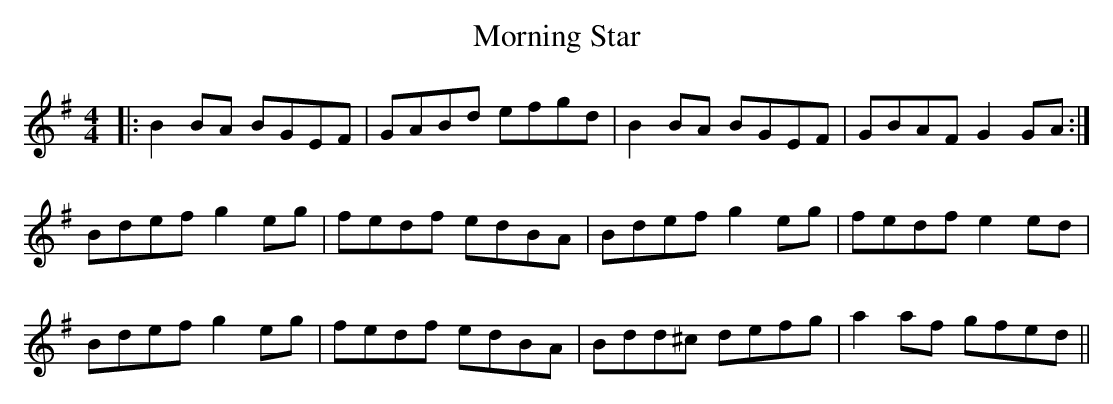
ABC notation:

X:1
T:Morning Star
M:4/4
L:1/8
K:Em
|: B2BA BGEF | GABd efgd | B2BA BGEF | GBAF G2GA :|
Bdef g2eg | fedf edBA | Bdef g2eg | fedf e2ed |
Bdef g2eg | fedf edBA | Bdd^c defg | a2af gfed||
